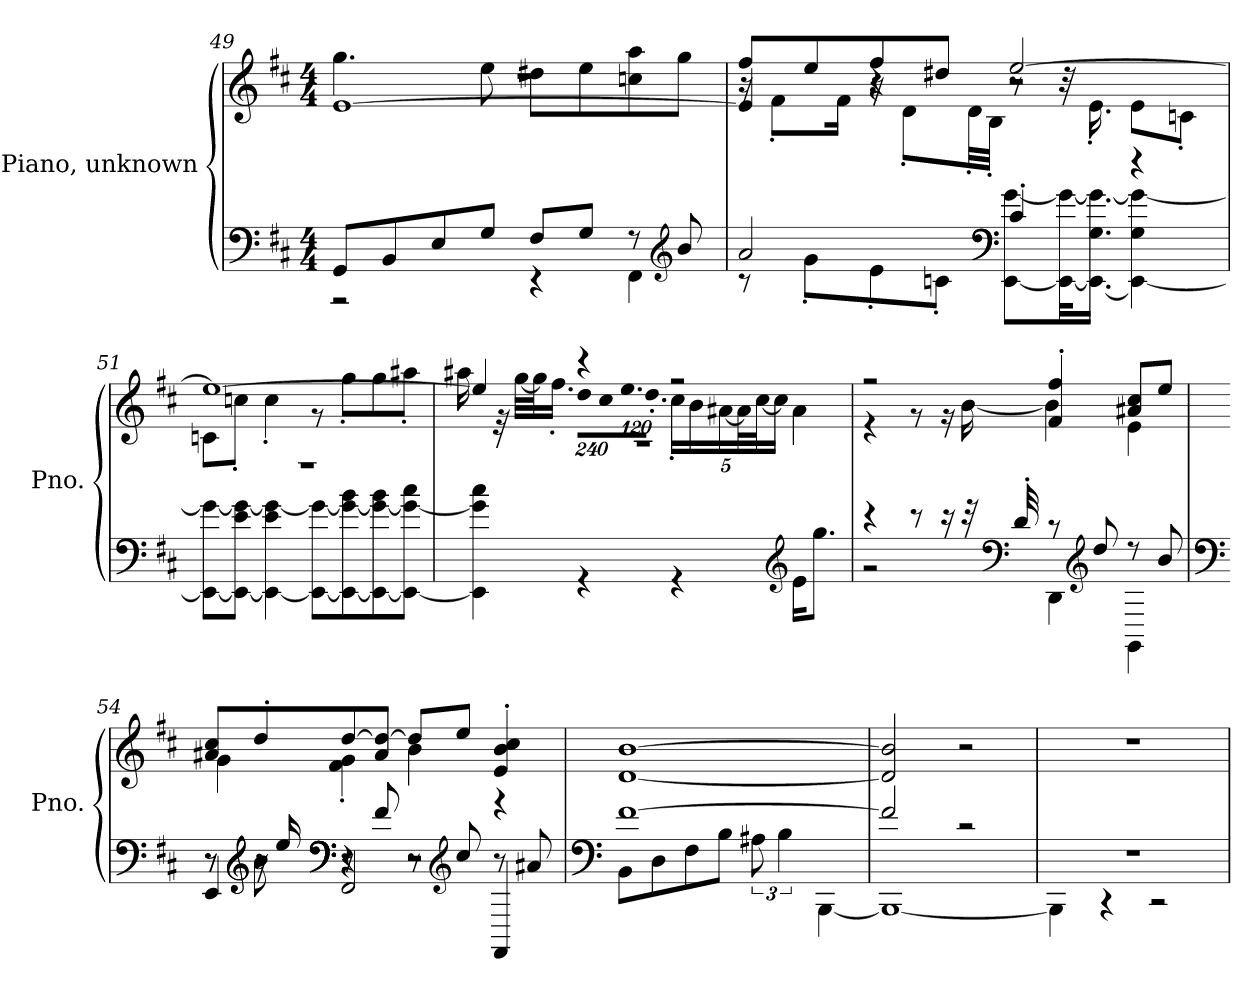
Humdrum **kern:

**kern	**kern
*part1	*part1
*staff2	*staff1
*I"Piano, unknown	*
*I'Pno.	*
!!LO:LB:g=z
*clefF4	*clefG2
*k[f#c#]	*k[f#c#]
*M4/4	*M4/4
=49	=49
*^	*^
*	*	*	*^
8GG/L	2r	1r	4.gg\	[1e
8BB/	.	.	.	.
8E/	.	.	.	.
8G/J	.	.	8ee\	.
8F#/L	4r	.	8dd#X\L	.
8G/J	.	.	8ee\	.
8r	4FF#\	.	8ccn\ 8aa\	.
*clefG2	*	*	*	*
8b/	.	.	8gg\J	.
=50	=50	=50	=50	=50
2a/	8r	8ff#/L	16r	4e/]
.	.	.	8f#'\L	.
.	8g'\L	8ee/	.	.
.	.	.	16f#\Jk	.
.	8e'\	8ff#/	16r	4r
.	.	.	8d'\L	.
.	8cn'\J	8dd#X/J	.	.
.	.	.	32d'\LL	.
.	.	.	32B'\JJJ	.
*clefF4	*	*	*	*
4c'/	[8EE\ [8g\L	[2ee/	8r	2r
.	32EE\_ 32g\_KL	.	32r	.
.	16.EE\_ 16.G\ 16.g\_JJ	.	16.e'\	.
4r	4EE\_ 4G\ 4g\_	.	8e\L	.
.	.	.	8cn'\J	.
*	*	*	*v	*v
=51	=51	=51	=51
1r	8EE\_ 8g\_L	1ee_	8cn\L
.	8EE\_ 8e\ 8g\_J	.	8ccn'\J
.	4EE\_ 4e\ 4g\_	.	4cc'\
.	8EE\_ 8g\_L	.	8r
.	8EE\_ 8g\_ 8b\	.	8gg'\L
.	8EE\_ 8g\_ 8b\	.	8gg\
.	8EE\_ 8g\_ 8cc#\J	.	8aa#X'\J
!!LO:LB:g=z	!!
=52	=52	=52	=52
1r	4EE\] 4g\] 4cc#\	4ee/]	16aa#X\
.	.	.	32r
.	.	.	[32gg\LLL
.	.	.	32gg\J]
.	.	.	16.ff#'\JJ
*	*	*	*Xbrackettup
!	!	!	!LO:N:vis=16
.	4r	4r	1920%137dd\LL
!	!	!	!LO:N:vis=16
.	.	.	1920%137cc#\
!	!	!	!LO:N:vis=32.
.	.	.	1920%103ee\L
!	!	!	!LO:N:vis=32.
.	.	.	1920%103dd'\JJJ
.	4r	2r	20cc#'\LL
.	.	.	20b\
.	.	.	[20a#X\
.	.	.	40a#\L]
.	.	.	[40cc#\J
.	.	.	20cc#\JJ]
*clefG2	*	*	*
.	16e\KL	.	4a#\
.	8.gg\J	.	.
=53	=53	=53	=53
4r	2r	2r	4r
8r	.	.	8r
16r	.	.	16r
32r	.	.	[16b\
*clefF4	*	*	*
32d'/	.	.	.
8r	4DD\	4f#/' 4ff#/'	4b\]
*clefG2	*	*	*
8dd/	.	.	.
8r	4GG\	8a#X/ 8cc#/L	4e\
8b/	.	8ee/J	.
*v	*v	*	*
!!LO:LB:g=z	!!
=54	=54	=54
*clefF4	*	*
*^	*	*
*	*^	*	*
8r	8r	4EE/	8a#X/ 8cc#/L	4g\
*clefG2	*	*	*	*
16r	8b\	.	8dd'/	.
16ee/	.	.	.	.
*clefF4	*	*	*	*
8r	4r	2FF#/	[8dd/	4f#\' 4g\'
8f#/	.	.	8a#/ 8dd/_J	.
8r	2r	.	8dd/L]	4b\
*clefG2	*	*	*	*
8cc#/	.	.	8ee/J	.
8r	.	4FF#/	4e/' 4b/' 4cc#/'	4r
8a#X/	.	.	.	.
*v	*v	*v	*	*
*	*v	*v
=55	=55
*clefF4	*
*^	*
[1f#	8BB\L	[1d [1b
.	8D\	.
.	8F#\	.
.	8B\J	.
.	12A#X\	.
.	6B\	.
.	[4BBB\	.
=56	=56	=56
2f#/]	1BBB_	2d/] 2b/]
2r	.	2r
=57	=57	=57
1r	4BBB\]	1r
.	4r	.
.	2r	.
*v	*v	*
=	=
*-	*-
